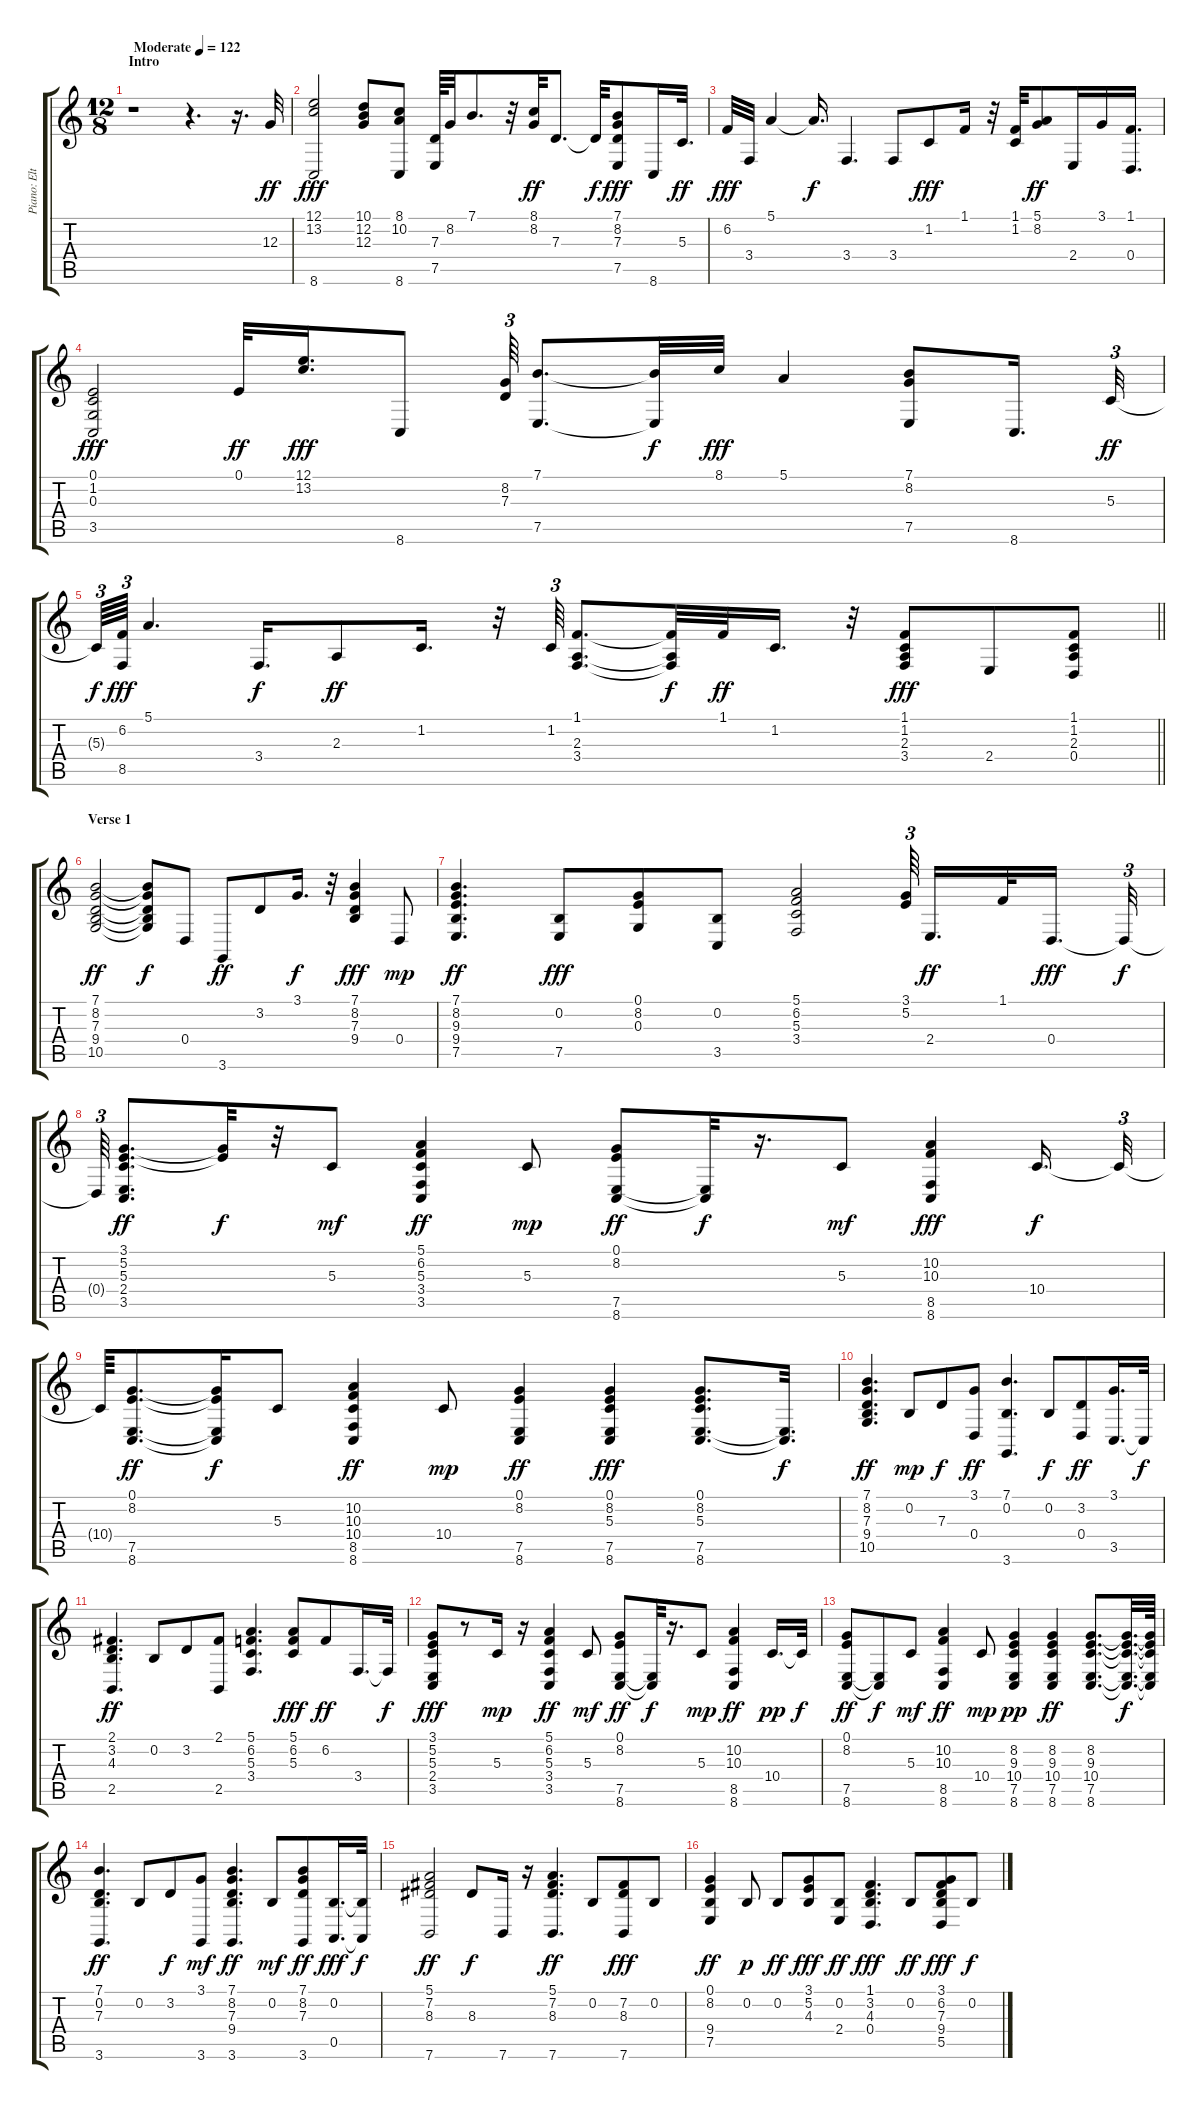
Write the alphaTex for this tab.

\track ("Piano: Elton John" "Piano: Elt") {instrument acousticgrandpiano}
\staff {score tabs}
\tuning (E4 B3 G3 D3 A2 E2) {hide}
\ts (12 8)
\section ("" "Intro")
\tempo (122 "Moderate")
\clef g2
\ks c
r.1{dy ff instrument acousticgrandpiano} r.4{d} r.16{d} 12.3.32 |
(12.1 13.2 8.6).2{dy fff} (10.1 12.2 12.3).8 (8.1 10.2 8.6).8 (7.3 7.5).64 8.2.32 7.1.8{d} r.32 (8.1 8.2).32{dy ff} 7.3.8{d} 7.3{t}.32{dy f} (7.1 8.2 7.3 7.5).8{dy fff} 8.6.16 5.3.32{d dy ff} |
6.2.32{dy fff} 3.4.32 5.1.4 5.1{t}.16{d dy f} 3.4.4{d} 3.4.8 1.2.8{dy fff} 1.1.16 r.32 (1.1 1.2).32 (5.1 8.2).8{dy ff} 2.4.16 3.1.16 (1.1 0.4).16{d} |
(0.1 1.2 0.3 3.5).2{dy fff} 0.1.32{dy ff} (12.1 13.2).16{d dy fff} 8.6.8 (8.2 7.3).64{tu (3 2)} (7.1 7.5).8{d} (7.1{t} 7.5{t}).32{dy f} 8.1.32{dy fff} 5.1.4 (7.1 8.2 7.5).8 8.6.16{d} 5.3.32{tu (3 2) dy ff} |
\barLineRight lightlight
5.3{t}.64{tu (3 2) dy f} (6.2 8.5).64{tu (3 2) dy fff} 5.1.4{d} 3.4.16{d dy f} 2.3.8{dy ff} 1.2.16{d} r.32 1.2.64{tu (3 2)} (1.1 2.3 3.4).8{d} (1.1{t} 2.3{t} 3.4{t}).32{dy f} 1.1.32{dy ff} 1.2.16{d} r.32 (1.1 1.2 2.3 3.4).8{dy fff} 2.4.8 (1.1 1.2 2.3 0.4).8 |
\section ("" "Verse 1")
(7.1 8.2 7.3 9.4 10.5).2{dy ff} (7.1{t} 8.2{t} 7.3{t} 9.4{t} 10.5{t}).8{dy f} 0.4.8 3.6.8{dy ff} 3.2.8 3.1.16{d dy f} r.32 (7.1 8.2 7.3 9.4).4{dy fff} 0.4.8{dy mp} |
(7.1 8.2 9.3 9.4 7.5).4{d dy ff} (0.2 7.5).8{dy fff} (0.1 8.2 0.3).8 (0.2 3.5).8 (5.1 6.2 5.3 3.4).2 (3.1 5.2).64{tu (3 2) beam splitsecondary} 2.4.16{d dy ff} 1.1.32 0.4.16{d dy fff beam splitsecondary} 0.4{t}.32{tu (3 2) dy f} |
0.4{t}.64{tu (3 2)} (3.1 5.2 5.3 2.4 3.5).8{d dy ff} (3.1{t} 5.2{t}).32{dy f} r.32 5.3.8{dy mf} (5.1 6.2 5.3 3.4 3.5).4{dy ff} 5.3.8{dy mp} (0.1 8.2 7.5 8.6).8{dy ff} (7.5{t} 8.6{t}).32{dy f} r.16{d} 5.3.8{dy mf} (10.2 10.3 8.5 8.6).4{dy fff} 10.4.16{d dy f} 10.4{t}.32{tu (3 2)} |
10.4{t}.64 (0.1 8.2 7.5 8.6).8{d dy ff} (0.1{t} 8.2{t} 7.5{t} 8.6{t}).16{dy f} 5.3.8 (10.2 10.3 10.4 8.5 8.6).4{dy ff} 10.4.8{dy mp} (0.1 8.2 7.5 8.6).4{dy ff} (0.1 8.2 5.3 7.5 8.6).4{dy fff} (0.1 8.2 5.3 7.5 8.6).8{d} (7.5{t} 8.6{t}).32{d dy f} |
(7.1 8.2 7.3 9.4 10.5).4{d dy ff} 0.2.8{dy mp} 7.3.8{dy f} (3.1 0.4).8{dy ff} (7.1 0.2 3.6).4{d} 0.2.8{dy f} (3.2 0.4).8{dy ff} (3.1 3.5).16{d} 3.5{t}.32{dy f} |
(2.1 3.2 4.3 2.5).4{d dy ff} 0.2.8 3.2.8 (2.1 2.5).8 (5.1 6.2 5.3 3.4).4{d} (5.1 6.2 5.3).8{dy fff} 6.2.8{dy ff} 3.4.16{d} 3.4{t}.32{dy f} |
(3.1 5.2 5.3 2.4 3.5).8{dy fff} r.8 5.3.16{dy mp} r.16 (5.1 6.2 5.3 3.4 3.5).4{dy ff} 5.3.8{dy mf} (0.1 8.2 7.5 8.6).8{dy ff} (7.5{t} 8.6{t}).32{dy f} r.16{d} 5.3.8{dy mp} (10.2 10.3 8.5 8.6).4{dy ff} 10.4.16{d dy pp} 10.4{t}.32{dy f} |
(0.1 8.2 7.5 8.6).8{dy ff} (7.5{t} 8.6{t}).8{dy f} 5.3.8{dy mf} (10.2 10.3 8.5 8.6).4{dy ff} 10.4.8{dy mp} (8.2 9.3 10.4 7.5 8.6).4{dy pp} (8.2 9.3 10.4 7.5 8.6).4{dy ff} (8.2 9.3 10.4 7.5 8.6).8{d} (8.2{t} 9.3{t} 10.4{t} 7.5{t} 8.6{t}).32{d dy f} (8.2{t} 9.3{t} 10.4{t} 7.5{t} 8.6{t}).64 |
(7.1 0.2 7.3 3.6).4{d dy ff} 0.2.8 3.2.8{dy f} (3.1 3.6).8{dy mf} (7.1 8.2 7.3 9.4 3.6).4{d dy ff} 0.2.8{dy mf} (7.1 8.2 7.3 3.6).8{dy ff} (0.2 0.5).16{d dy fff} (0.2{t} 0.5{t}).32{dy f} |
(5.1 7.2 8.3 7.6).2{dy ff} 8.3.8{dy f} 7.6.16 r.16 (5.1 7.2 8.3 7.6).4{d dy ff} 0.2.8 (7.2 8.3 7.6).8{dy fff} 0.2.8 |
(0.1 8.2 9.4 7.5).4{dy ff} 0.2.8{dy p} 0.2.8{dy ff} (3.1 5.2 4.3).8{dy fff} (0.2 2.4).8{dy ff} (1.1 3.2 4.3 0.4).4{d dy fff} 0.2.8{dy ff} (3.1 6.2 7.3 9.4 5.5).8{dy fff} 0.2.8{dy f}
